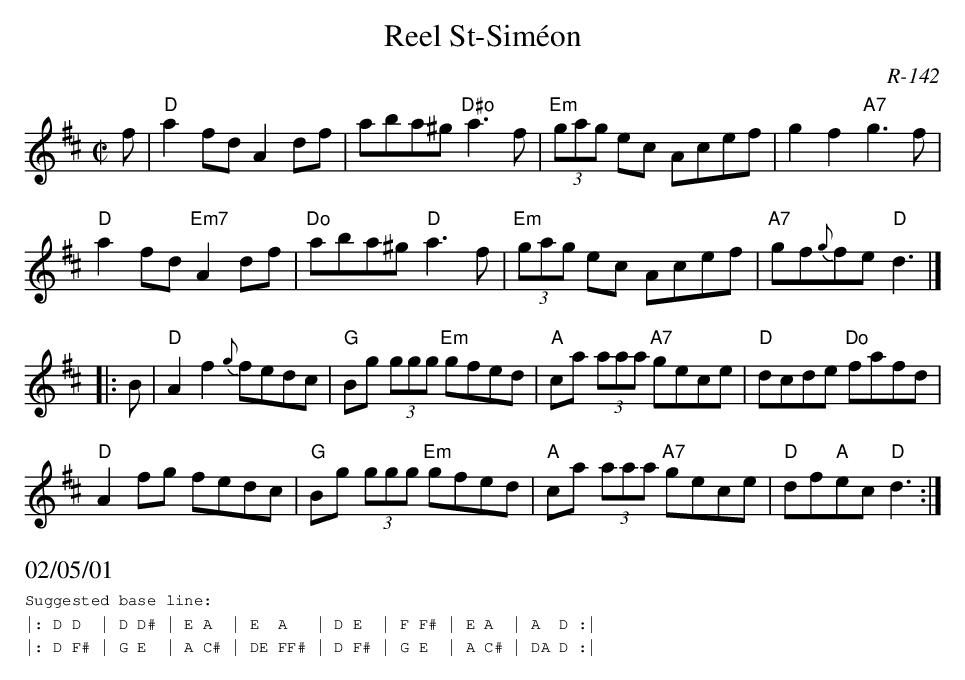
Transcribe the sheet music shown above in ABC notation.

X:1
T:Reel St-Sim\'eon
C: R-142
M:C|
K:D
f| \
"D"a2fd A2df| aba^g "D#o"a3f| "Em"(3gag ec Acef| g2f2 "A7"g3f|
"D"a2fd "Em7"A2df| "Do"aba^g "D"a3f| "Em"(3gag ec Acef| "A7"gf{g}fe "D"d3|]
|:B| \
"D"A2f2 {g}fedc| "G"Bg (3ggg "Em"gfed| "A"ca (3aaa "A7"gece| "D"dcde "Do"fafd|
"D"A2fg    fedc| "G"Bg (3ggg "Em"gfed| "A"ca (3aaa "A7"gece| "D"df"A"ec "D"d3 :|
